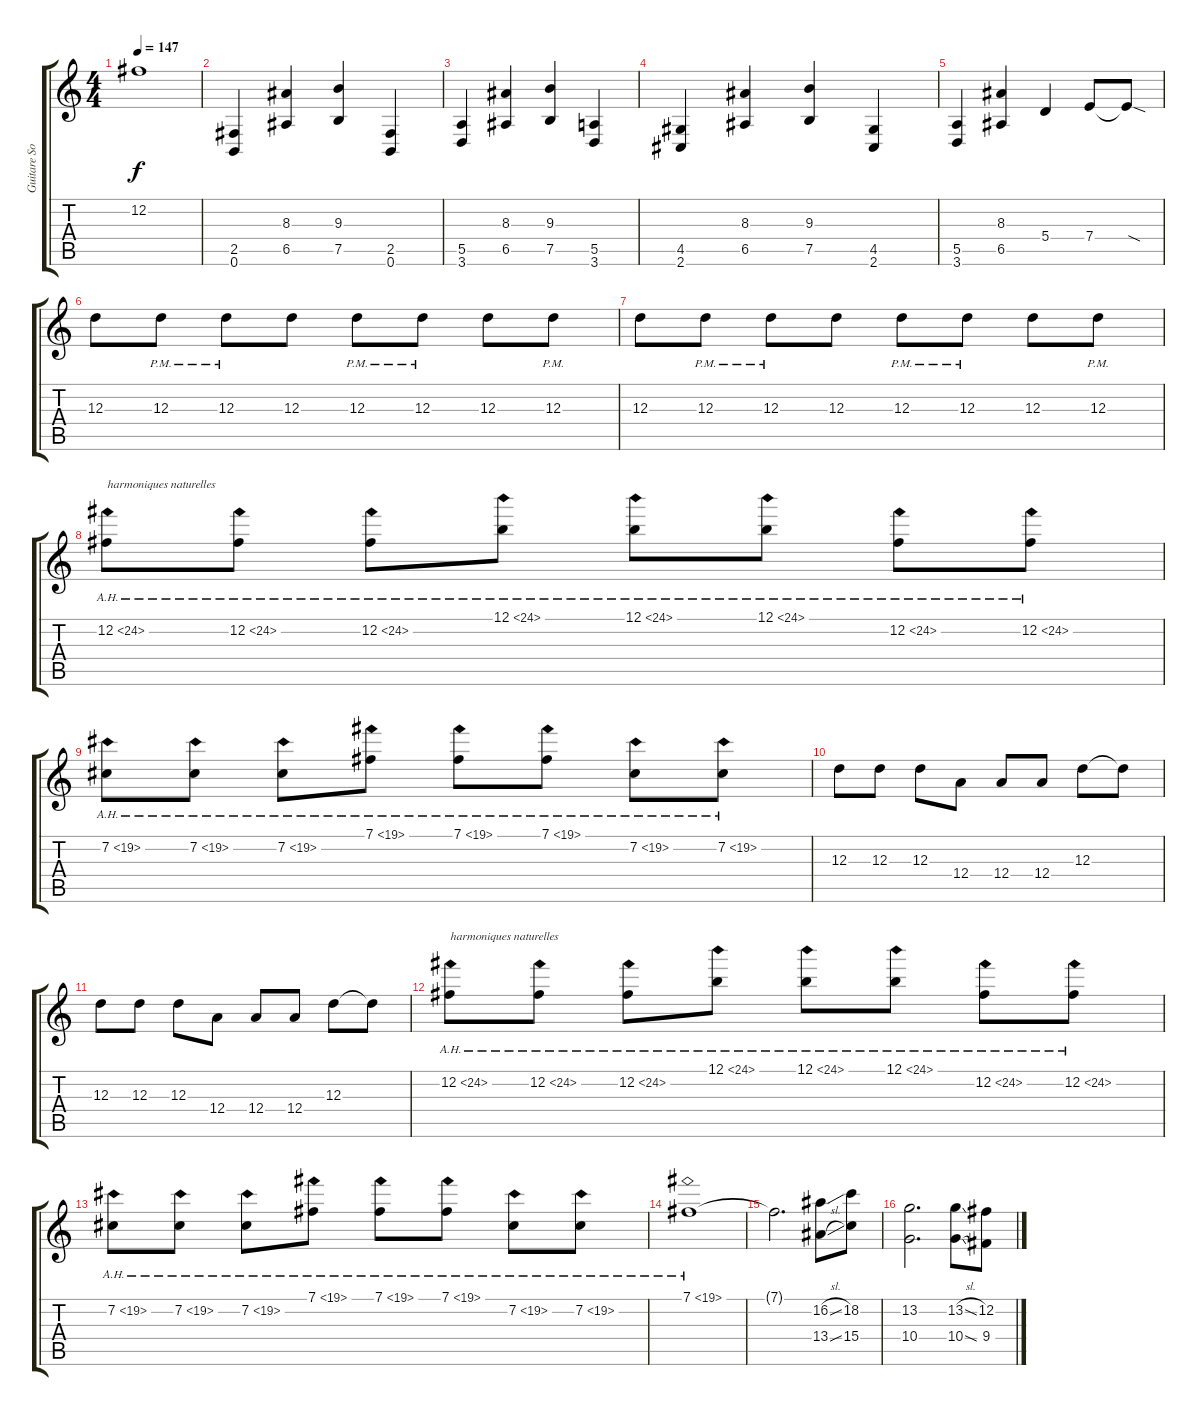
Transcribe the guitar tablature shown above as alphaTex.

\track ("Guitare Solo" "Guitare So") {instrument distortionguitar}
\staff {score tabs}
\tuning (B3 Gb3 D3 A2 E2 B1) {hide}
\ts (4 4)
\tempo 147
\clef g2
\ks c
12.2{t}.1{dy f} |
(2.5 0.6).4 (8.3 6.5).4 (9.3 7.5).4 (2.5 0.6).4 |
(5.5 3.6).4 (8.3 6.5).4 (9.3 7.5).4 (5.5 3.6).4 |
(4.5 2.6).4 (8.3 6.5).4 (9.3 7.5).4 (4.5 2.6).4 |
(5.5 3.6).4 (8.3 6.5).4 5.4.4 7.4.8 7.4{sod t}.8 |
12.3.8 12.3{pm}.8 12.3{pm}.8 12.3.8 12.3{pm}.8 12.3{pm}.8 12.3.8 12.3{pm}.8 |
12.3.8 12.3{pm}.8 12.3{pm}.8 12.3.8 12.3{pm}.8 12.3{pm}.8 12.3.8 12.3{pm}.8 |
12.2{ah 12}.8{txt "harmoniques naturelles"} 12.2{ah 12}.8 12.2{ah 12}.8 12.1{ah 12}.8 12.1{ah 12}.8 12.1{ah 12}.8 12.2{ah 12}.8 12.2{ah 12}.8 |
7.2{ah 12}.8 7.2{ah 12}.8 7.2{ah 12}.8 7.1{ah 12}.8 7.1{ah 12}.8 7.1{ah 12}.8 7.2{ah 12}.8 7.2{ah 12}.8 |
12.3.8 12.3.8 12.3.8 12.4.8 12.4.8 12.4.8 12.3.8 12.3{t}.8 |
12.3.8 12.3.8 12.3.8 12.4.8 12.4.8 12.4.8 12.3.8 12.3{t}.8 |
12.2{ah 12}.8{txt "harmoniques naturelles"} 12.2{ah 12}.8 12.2{ah 12}.8 12.1{ah 12}.8 12.1{ah 12}.8 12.1{ah 12}.8 12.2{ah 12}.8 12.2{ah 12}.8 |
7.2{ah 12}.8 7.2{ah 12}.8 7.2{ah 12}.8 7.1{ah 12}.8 7.1{ah 12}.8 7.1{ah 12}.8 7.2{ah 12}.8 7.2{ah 12}.8 |
7.1{ah 12}.1 |
7.1{t}.2{d} (16.2{sl} 13.4{sl}).8 (18.2 15.4).8 |
(13.2 10.4).2{d} (13.2{sl} 10.4{sl}).8 (12.2 9.4).8
